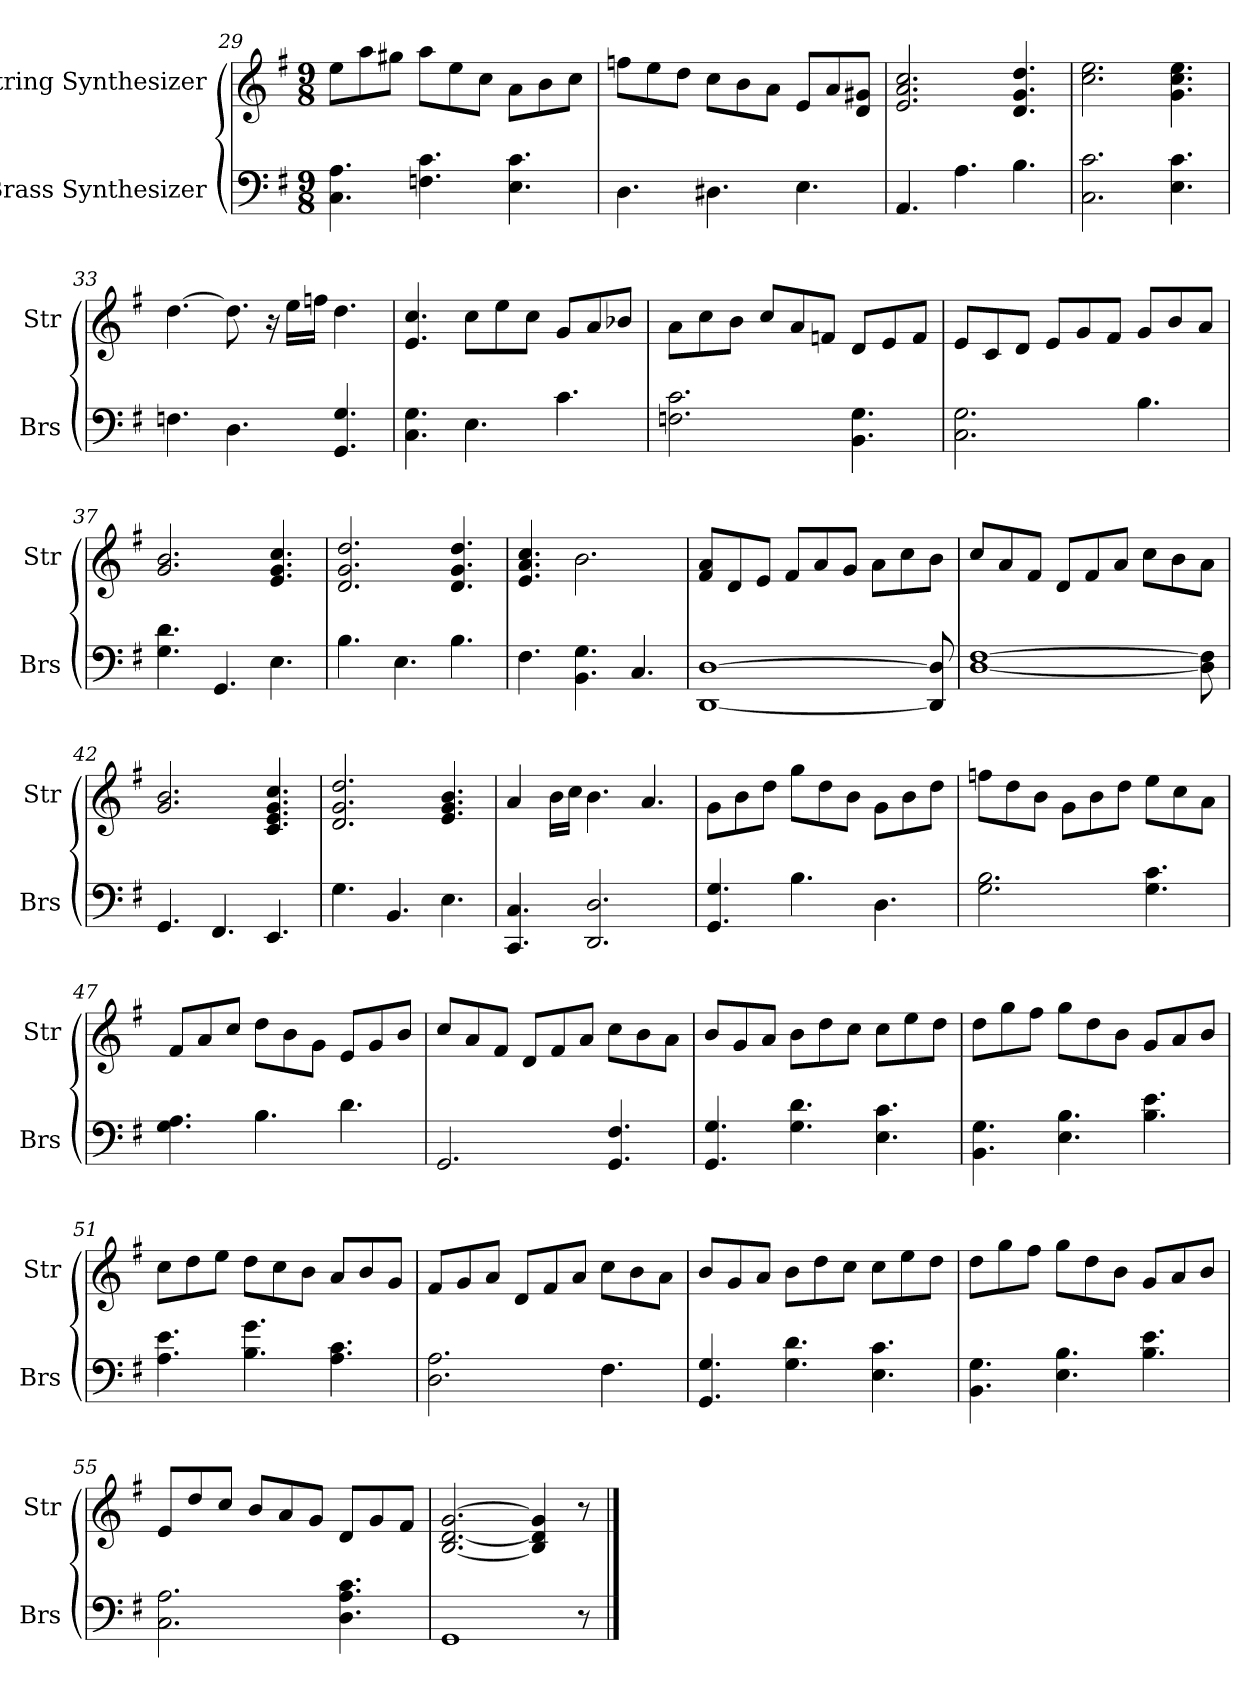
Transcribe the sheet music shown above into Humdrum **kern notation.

**kern	**kern
*part2	*part1
*staff2	*staff1
*I"Brass Synthesizer	*I"String Synthesizer
*I'Brs	*I'Str
*clefF4	*clefG2
*k[f#]	*k[f#]
*M9/8	*M9/8
=29	=29
4.C\ 4.A\	8ee\L
.	8aa\
.	8gg#X\J
4.Fn\ 4.c\	8aa\L
.	8ee\
.	8cc\J
4.E\ 4.c\	8a\L
.	8b\
.	8cc\J
=30	=30
4.D\	8ffn\L
.	8ee\
.	8dd\J
4.D#X\	8cc\L
.	8b\
.	8a\J
4.E\	8e/L
.	8a/
.	8d/ 8g#X/J
!!LO:LB:g=z
=31	=31
4.AA/	2.e/ 2.a/ 2.cc/
4.A\	.
4.B\	4.d/ 4.g/ 4.dd/
=32	=32
2.C\ 2.c\	2.cc\ 2.ee\
4.E\ 4.c\	4.g\ 4.cc\ 4.ee\
=33	=33
4.Fn\	[4.dd\
4.D\	8.dd\]
.	16r
.	16ee\LL
.	16ffn\JJ
4.GG/ 4.G/	4.dd\
=34	=34
4.C\ 4.G\	4.e/ 4.cc/
4.E\	8cc\L
.	8ee\
.	8cc\J
4.c\	8g/L
.	8a/
.	8b-X/J
=35	=35
2.Fn\ 2.c\	8a\L
.	8cc\
.	8b\J
.	8cc/L
.	8a/
.	8fn/J
4.BB\ 4.G\	8d/L
.	8e/
.	8f/J
!!LO:LB:g=z
=36	=36
2.C\ 2.G\	8e/L
.	8c/
.	8d/J
.	8e/L
.	8g/
.	8f#/J
4.B\	8g/L
.	8b/
.	8a/J
=37	=37
4.G\ 4.d\	2.g/ 2.b/
4.GG/	.
4.E\	4.e/ 4.g/ 4.cc/
=38	=38
4.B\	2.d/ 2.g/ 2.dd/
4.E\	.
4.B\	4.d/ 4.g/ 4.dd/
=39	=39
4.F#\	4.e/ 4.a/ 4.cc/
4.BB\ 4.G\	2.b\
4.C/	.
=40	=40
[1DD [1D	8f#/ 8a/L
.	8d/
.	8e/J
.	8f#/L
.	8a/
.	8g/J
.	8a\L
.	8cc\
8DD/] 8D/]	8b\J
=41	=41
[1D [1F#	8cc/L
.	8a/
.	8f#/J
.	8d/L
.	8f#/
.	8a/J
.	8cc\L
.	8b\
8D\] 8F#\]	8a\J
!!LO:LB:g=z
=42	=42
4.GG/	2.g/ 2.b/
4.FF#/	.
4.EE/	4.c/ 4.e/ 4.g/ 4.cc/
=43	=43
4.G\	2.d/ 2.g/ 2.dd/
4.BB/	.
4.E\	4.e/ 4.g/ 4.b/
=44	=44
4.CC/ 4.C/	4a/
.	16b\LL
.	16cc\JJ
2.DD/ 2.D/	4.b\
.	4.a/
=45	=45
4.GG/ 4.G/	8g\L
.	8b\
.	8dd\J
4.B\	8gg\L
.	8dd\
.	8b\J
4.D\	8g\L
.	8b\
.	8dd\J
=46	=46
2.G\ 2.B\	8ffn\L
.	8dd\
.	8b\J
.	8g\L
.	8b\
.	8dd\J
4.G\ 4.c\	8ee\L
.	8cc\
.	8a\J
=47	=47
4.G\ 4.A\	8f#/L
.	8a/
.	8cc/J
4.B\	8dd\L
.	8b\
.	8g\J
4.d\	8e/L
.	8g/
.	8b/J
!!LO:LB:g=z
=48	=48
2.GG/	8cc/L
.	8a/
.	8f#/J
.	8d/L
.	8f#/
.	8a/J
4.GG/ 4.F#/	8cc\L
.	8b\
.	8a\J
=49	=49
4.GG/ 4.G/	8b/L
.	8g/
.	8a/J
4.G\ 4.d\	8b\L
.	8dd\
.	8cc\J
4.E\ 4.c\	8cc\L
.	8ee\
.	8dd\J
=50	=50
4.BB\ 4.G\	8dd\L
.	8gg\
.	8ff#\J
4.E\ 4.B\	8gg\L
.	8dd\
.	8b\J
4.B\ 4.e\	8g/L
.	8a/
.	8b/J
=51	=51
4.A\ 4.e\	8cc\L
.	8dd\
.	8ee\J
4.B\ 4.g\	8dd\L
.	8cc\
.	8b\J
4.A\ 4.c\	8a/L
.	8b/
.	8g/J
=52	=52
2.D\ 2.A\	8f#/L
.	8g/
.	8a/J
.	8d/L
.	8f#/
.	8a/J
4.F#\	8cc\L
.	8b\
.	8a\J
!!LO:LB:g=z
=53	=53
4.GG/ 4.G/	8b/L
.	8g/
.	8a/J
4.G\ 4.d\	8b\L
.	8dd\
.	8cc\J
4.E\ 4.c\	8cc\L
.	8ee\
.	8dd\J
=54	=54
4.BB\ 4.G\	8dd\L
.	8gg\
.	8ff#\J
4.E\ 4.B\	8gg\L
.	8dd\
.	8b\J
4.B\ 4.e\	8g/L
.	8a/
.	8b/J
=55	=55
2.C\ 2.A\	8e/L
.	8dd/
.	8cc/J
.	8b/L
.	8a/
.	8g/J
4.D\ 4.A\ 4.c\	8d/L
.	8g/
.	8f#/J
=56	=56
1GG	[2.B/ [2.d/ [2.g/
.	4B/] 4d/] 4g/]
8r	8r
==	==
*-	*-
